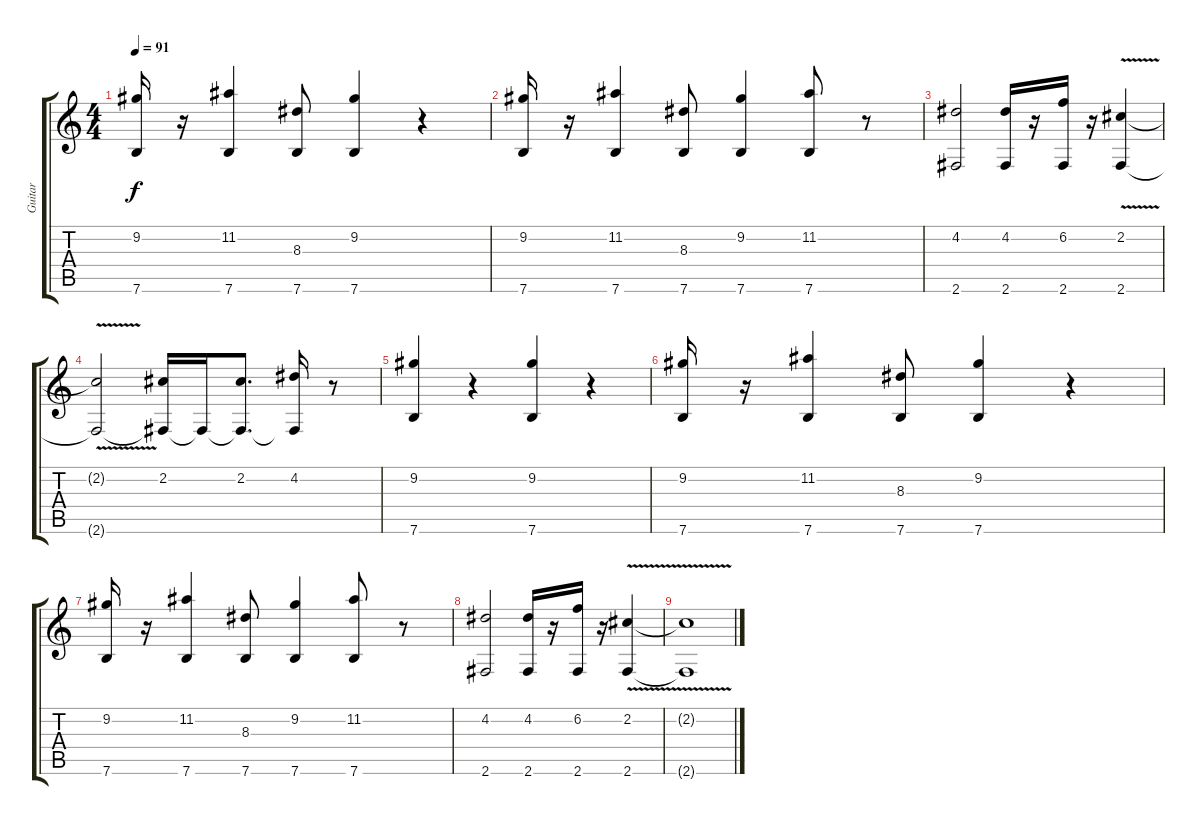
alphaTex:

\track ("Guitar" "Guitar") {instrument electricguitarclean}
\staff {score tabs}
\tuning (E4 B3 G3 D3 A2 E2) {hide}
\ts (4 4)
\tempo 91
\clef g2
\ks c
(9.2 7.6).16{dy f} r.16 (11.2 7.6).4 (8.3 7.6).8 (9.2 7.6).4 r.4 |
(9.2 7.6).16 r.16 (11.2 7.6).4 (8.3 7.6).8 (9.2 7.6).4 (11.2 7.6).8 r.8 |
(4.2 2.6).2 (4.2 2.6).16 r.16 (6.2 2.6).16 r.16 (2.2{v} 2.6).4 |
(2.2{t} 2.6{t}).2 (2.2 2.6{t}).16 2.6{t}.16 (2.2 2.6{t}).8{d} (4.2 2.6{t}).16 r.8 |
(9.2 7.6).4 r.4 (9.2 7.6).4 r.4 |
(9.2 7.6).16 r.16 (11.2 7.6).4 (8.3 7.6).8 (9.2 7.6).4 r.4 |
(9.2 7.6).16 r.16 (11.2 7.6).4 (8.3 7.6).8 (9.2 7.6).4 (11.2 7.6).8 r.8 |
(4.2 2.6).2 (4.2 2.6).16 r.16 (6.2 2.6).16 r.16 (2.2{v} 2.6).4 |
(2.2{t} 2.6{t}).1
